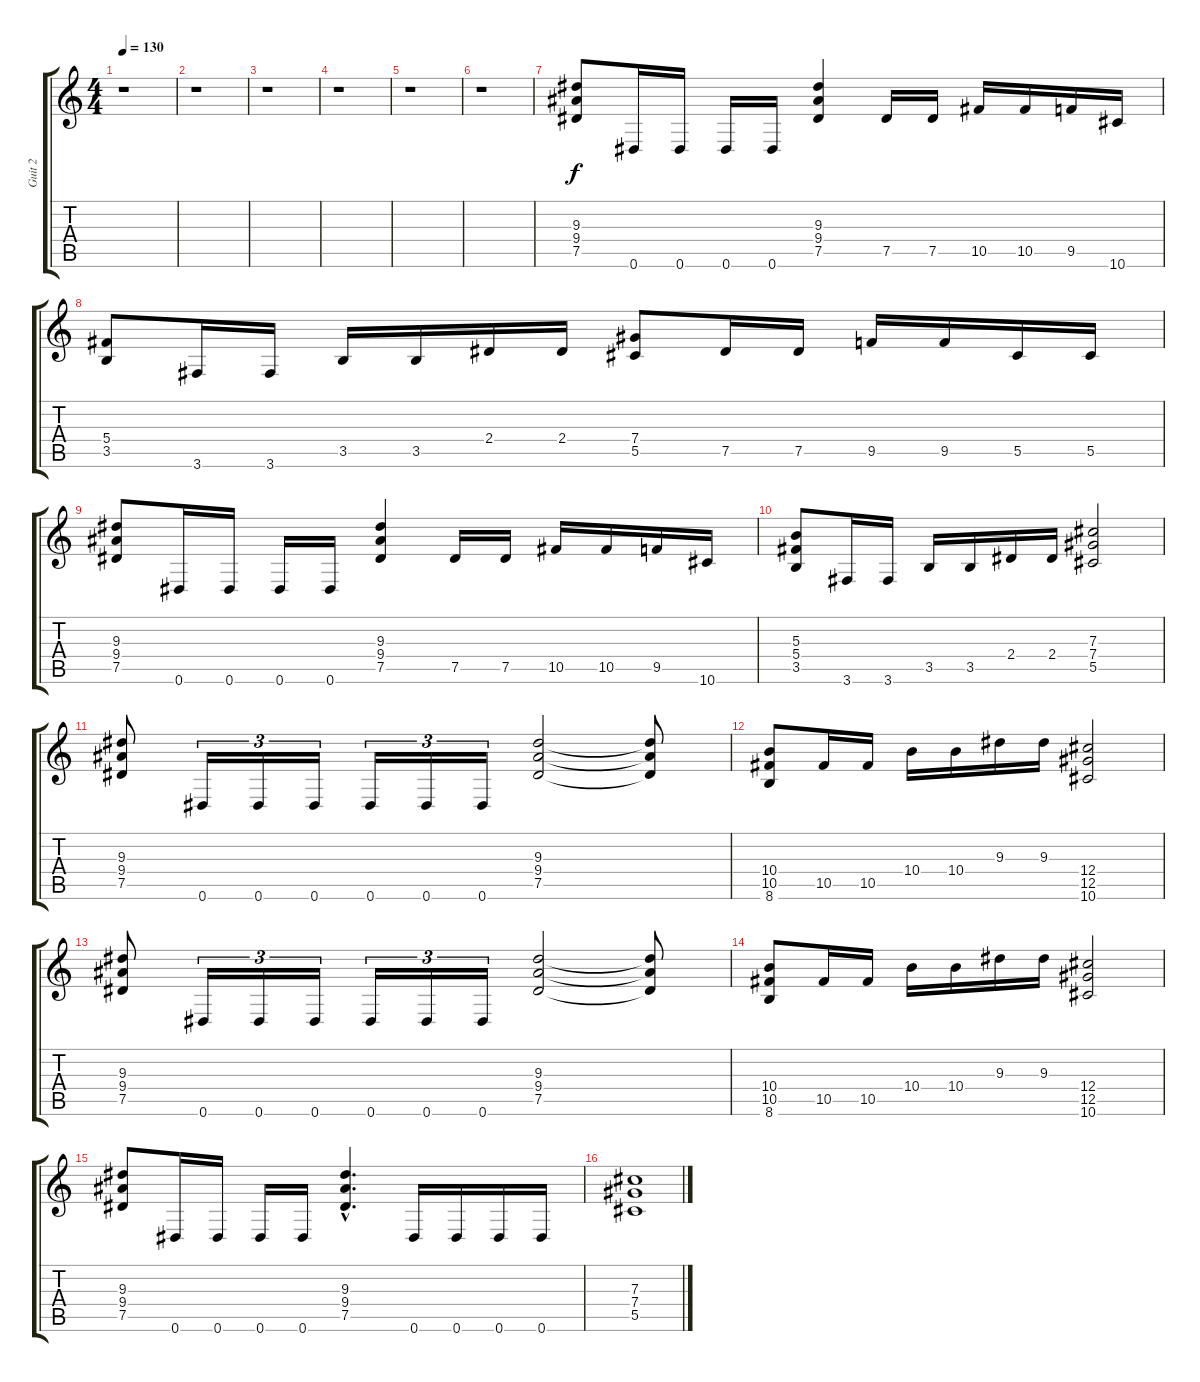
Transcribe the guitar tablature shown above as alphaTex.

\track ("Guit 2" "Guit 2") {instrument distortionguitar}
\staff {score tabs}
\tuning (Eb4 Bb3 Gb3 Db3 Ab2 Eb2) {hide}
\ts (4 4)
\tempo 130
\clef g2
\ks c
r.1{dy f instrument distortionguitar} |
r.1 |
r.1 |
r.1 |
r.1 |
r.1 |
(9.3 9.4 7.5).8 0.6.16 0.6.16 0.6.16 0.6.16 (9.3 9.4 7.5).4 7.5.16 7.5.16 10.5.16 10.5.16 9.5.16 10.6.16 |
(5.4 3.5).8 3.6.16 3.6.16 3.5.16 3.5.16 2.4.16 2.4.16 (7.4 5.5).8 7.5.16 7.5.16 9.5.16 9.5.16 5.5.16 5.5.16 |
(9.3 9.4 7.5).8 0.6.16 0.6.16 0.6.16 0.6.16 (9.3 9.4 7.5).4 7.5.16 7.5.16 10.5.16 10.5.16 9.5.16 10.6.16 |
(5.3 5.4 3.5).8 3.6.16 3.6.16 3.5.16 3.5.16 2.4.16 2.4.16 (7.3 7.4 5.5).2 |
(9.3 9.4 7.5).8 0.6.16{tu (3 2)} 0.6.16{tu (3 2)} 0.6.16{tu (3 2)} 0.6.16{tu (3 2)} 0.6.16{tu (3 2)} 0.6.16{tu (3 2)} (9.3 9.4 7.5).2 (9.3{t} 9.4{t} 7.5{t}).8 |
(10.4 10.5 8.6).8 10.5.16 10.5.16 10.4.16 10.4.16 9.3.16 9.3.16 (12.4 12.5 10.6).2 |
(9.3 9.4 7.5).8 0.6.16{tu (3 2)} 0.6.16{tu (3 2)} 0.6.16{tu (3 2)} 0.6.16{tu (3 2)} 0.6.16{tu (3 2)} 0.6.16{tu (3 2)} (9.3 9.4 7.5).2 (9.3{t} 9.4{t} 7.5{t}).8 |
(10.4 10.5 8.6).8 10.5.16 10.5.16 10.4.16 10.4.16 9.3.16 9.3.16 (12.4 12.5 10.6).2 |
(9.3 9.4 7.5).8 0.6.16 0.6.16 0.6.16 0.6.16 (9.3{hac} 9.4{hac} 7.5{hac}).4{d} 0.6.16 0.6.16 0.6.16 0.6.16 |
(7.3 7.4 5.5).1
